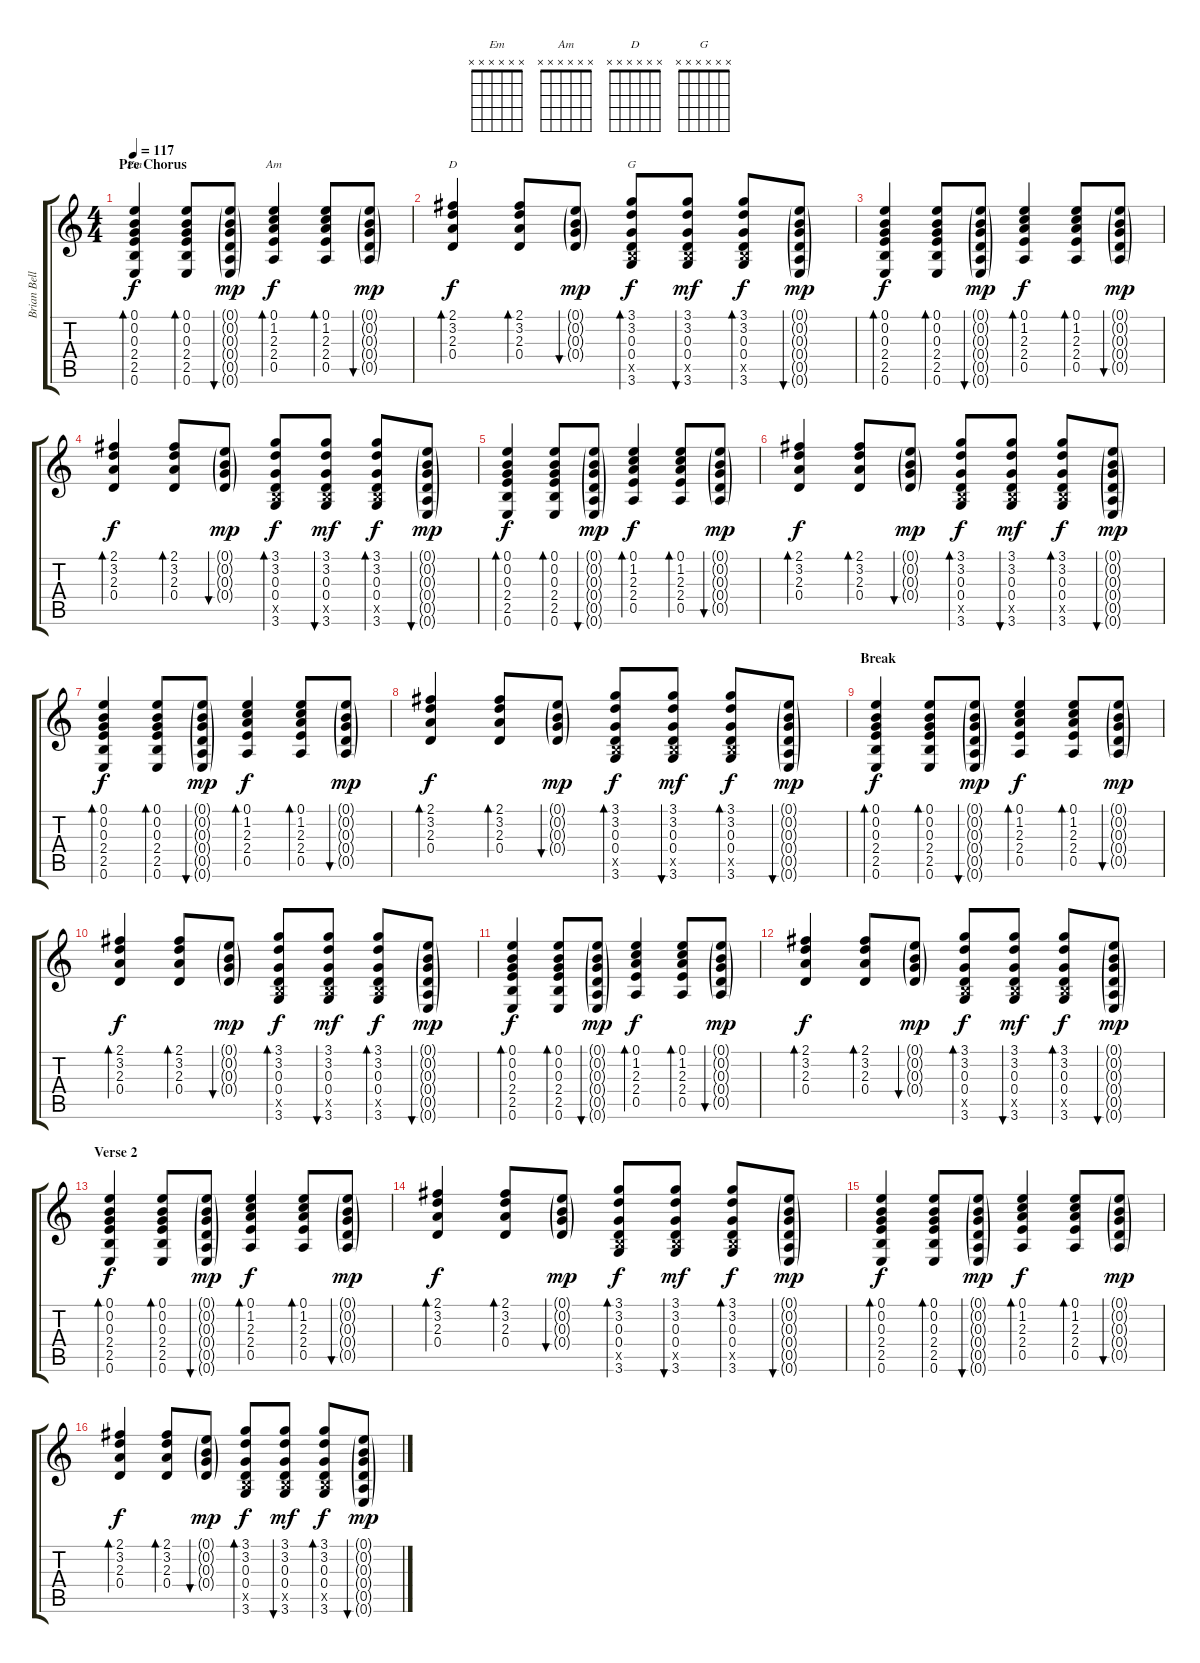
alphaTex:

\track ("Brian Bell - Guitar 2" "Brian Bell") {instrument electricguitarclean}
\staff {score tabs}
\tuning (E4 B3 G3 D3 A2 E2) {hide}
\chord ("Em" x x x x x x)
\chord ("Am" x x x x x x)
\chord ("D" x x x x x x)
\chord ("G" x x x x x x)
\ts (4 4)
\section ("" "Pre Chorus")
\tempo 117
\clef g2
\ks c
(0.1 0.2 0.3 2.4 2.5 0.6).4{bd 30 ch "Em" dy f} (0.1 0.2 0.3 2.4 2.5 0.6).8{bd 30} (0.1{g} 0.2{g} 0.3{g} 0.4{g} 0.5{g} 0.6{g}).8{bu 30 dy mp} (0.1 1.2 2.3 2.4 0.5).4{bd 30 ch "Am" dy f} (0.1 1.2 2.3 2.4 0.5).8{bd 30} (0.1{g} 0.2{g} 0.3{g} 0.4{g} 0.5{g}).8{bu 30 dy mp} |
(2.1 3.2 2.3 0.4).4{bd 30 ch "D" dy f} (2.1 3.2 2.3 0.4).8{bd 30} (0.1{g} 0.2{g} 0.3{g} 0.4{g}).8{bu 30 dy mp} (3.1 3.2 0.3 0.4 2.5{x} 3.6).8{bd 30 ch "G" dy f} (3.1 3.2 0.3 0.4 2.5{x} 3.6).8{bu 30 dy mf} (3.1 3.2 0.3 0.4 2.5{x} 3.6).8{bd 30 dy f} (0.1{g} 0.2{g} 0.3{g} 0.4{g} 0.5{g} 0.6{g}).8{bu 30 dy mp} |
(0.1 0.2 0.3 2.4 2.5 0.6).4{bd 30 dy f} (0.1 0.2 0.3 2.4 2.5 0.6).8{bd 30} (0.1{g} 0.2{g} 0.3{g} 0.4{g} 0.5{g} 0.6{g}).8{bu 30 dy mp} (0.1 1.2 2.3 2.4 0.5).4{bd 30 dy f} (0.1 1.2 2.3 2.4 0.5).8{bd 30} (0.1{g} 0.2{g} 0.3{g} 0.4{g} 0.5{g}).8{bu 30 dy mp} |
(2.1 3.2 2.3 0.4).4{bd 30 dy f} (2.1 3.2 2.3 0.4).8{bd 30} (0.1{g} 0.2{g} 0.3{g} 0.4{g}).8{bu 30 dy mp} (3.1 3.2 0.3 0.4 2.5{x} 3.6).8{bd 30 dy f} (3.1 3.2 0.3 0.4 2.5{x} 3.6).8{bu 30 dy mf} (3.1 3.2 0.3 0.4 2.5{x} 3.6).8{bd 30 dy f} (0.1{g} 0.2{g} 0.3{g} 0.4{g} 0.5{g} 0.6{g}).8{bu 30 dy mp} |
(0.1 0.2 0.3 2.4 2.5 0.6).4{bd 30 dy f} (0.1 0.2 0.3 2.4 2.5 0.6).8{bd 30} (0.1{g} 0.2{g} 0.3{g} 0.4{g} 0.5{g} 0.6{g}).8{bu 30 dy mp} (0.1 1.2 2.3 2.4 0.5).4{bd 30 dy f} (0.1 1.2 2.3 2.4 0.5).8{bd 30} (0.1{g} 0.2{g} 0.3{g} 0.4{g} 0.5{g}).8{bu 30 dy mp} |
(2.1 3.2 2.3 0.4).4{bd 30 dy f} (2.1 3.2 2.3 0.4).8{bd 30} (0.1{g} 0.2{g} 0.3{g} 0.4{g}).8{bu 30 dy mp} (3.1 3.2 0.3 0.4 2.5{x} 3.6).8{bd 30 dy f} (3.1 3.2 0.3 0.4 2.5{x} 3.6).8{bu 30 dy mf} (3.1 3.2 0.3 0.4 2.5{x} 3.6).8{bd 30 dy f} (0.1{g} 0.2{g} 0.3{g} 0.4{g} 0.5{g} 0.6{g}).8{bu 30 dy mp} |
(0.1 0.2 0.3 2.4 2.5 0.6).4{bd 30 dy f} (0.1 0.2 0.3 2.4 2.5 0.6).8{bd 30} (0.1{g} 0.2{g} 0.3{g} 0.4{g} 0.5{g} 0.6{g}).8{bu 30 dy mp} (0.1 1.2 2.3 2.4 0.5).4{bd 30 dy f} (0.1 1.2 2.3 2.4 0.5).8{bd 30} (0.1{g} 0.2{g} 0.3{g} 0.4{g} 0.5{g}).8{bu 30 dy mp} |
(2.1 3.2 2.3 0.4).4{bd 30 dy f} (2.1 3.2 2.3 0.4).8{bd 30} (0.1{g} 0.2{g} 0.3{g} 0.4{g}).8{bu 30 dy mp} (3.1 3.2 0.3 0.4 2.5{x} 3.6).8{bd 30 dy f} (3.1 3.2 0.3 0.4 2.5{x} 3.6).8{bu 30 dy mf} (3.1 3.2 0.3 0.4 2.5{x} 3.6).8{bd 30 dy f} (0.1{g} 0.2{g} 0.3{g} 0.4{g} 0.5{g} 0.6{g}).8{bu 30 dy mp} |
\section ("" "Break")
(0.1 0.2 0.3 2.4 2.5 0.6).4{bd 30 dy f} (0.1 0.2 0.3 2.4 2.5 0.6).8{bd 30} (0.1{g} 0.2{g} 0.3{g} 0.4{g} 0.5{g} 0.6{g}).8{bu 30 dy mp} (0.1 1.2 2.3 2.4 0.5).4{bd 30 dy f} (0.1 1.2 2.3 2.4 0.5).8{bd 30} (0.1{g} 0.2{g} 0.3{g} 0.4{g} 0.5{g}).8{bu 30 dy mp} |
(2.1 3.2 2.3 0.4).4{bd 30 dy f} (2.1 3.2 2.3 0.4).8{bd 30} (0.1{g} 0.2{g} 0.3{g} 0.4{g}).8{bu 30 dy mp} (3.1 3.2 0.3 0.4 2.5{x} 3.6).8{bd 30 dy f} (3.1 3.2 0.3 0.4 2.5{x} 3.6).8{bu 30 dy mf} (3.1 3.2 0.3 0.4 2.5{x} 3.6).8{bd 30 dy f} (0.1{g} 0.2{g} 0.3{g} 0.4{g} 0.5{g} 0.6{g}).8{bu 30 dy mp} |
(0.1 0.2 0.3 2.4 2.5 0.6).4{bd 30 dy f} (0.1 0.2 0.3 2.4 2.5 0.6).8{bd 30} (0.1{g} 0.2{g} 0.3{g} 0.4{g} 0.5{g} 0.6{g}).8{bu 30 dy mp} (0.1 1.2 2.3 2.4 0.5).4{bd 30 dy f} (0.1 1.2 2.3 2.4 0.5).8{bd 30} (0.1{g} 0.2{g} 0.3{g} 0.4{g} 0.5{g}).8{bu 30 dy mp} |
(2.1 3.2 2.3 0.4).4{bd 30 dy f} (2.1 3.2 2.3 0.4).8{bd 30} (0.1{g} 0.2{g} 0.3{g} 0.4{g}).8{bu 30 dy mp} (3.1 3.2 0.3 0.4 2.5{x} 3.6).8{bd 30 dy f} (3.1 3.2 0.3 0.4 2.5{x} 3.6).8{bu 30 dy mf} (3.1 3.2 0.3 0.4 2.5{x} 3.6).8{bd 30 dy f} (0.1{g} 0.2{g} 0.3{g} 0.4{g} 0.5{g} 0.6{g}).8{bu 30 dy mp} |
\section ("" "Verse 2")
(0.1 0.2 0.3 2.4 2.5 0.6).4{bd 30 dy f} (0.1 0.2 0.3 2.4 2.5 0.6).8{bd 30} (0.1{g} 0.2{g} 0.3{g} 0.4{g} 0.5{g} 0.6{g}).8{bu 30 dy mp} (0.1 1.2 2.3 2.4 0.5).4{bd 30 dy f} (0.1 1.2 2.3 2.4 0.5).8{bd 30} (0.1{g} 0.2{g} 0.3{g} 0.4{g} 0.5{g}).8{bu 30 dy mp} |
(2.1 3.2 2.3 0.4).4{bd 30 dy f} (2.1 3.2 2.3 0.4).8{bd 30} (0.1{g} 0.2{g} 0.3{g} 0.4{g}).8{bu 30 dy mp} (3.1 3.2 0.3 0.4 2.5{x} 3.6).8{bd 30 dy f} (3.1 3.2 0.3 0.4 2.5{x} 3.6).8{bu 30 dy mf} (3.1 3.2 0.3 0.4 2.5{x} 3.6).8{bd 30 dy f} (0.1{g} 0.2{g} 0.3{g} 0.4{g} 0.5{g} 0.6{g}).8{bu 30 dy mp} |
(0.1 0.2 0.3 2.4 2.5 0.6).4{bd 30 dy f} (0.1 0.2 0.3 2.4 2.5 0.6).8{bd 30} (0.1{g} 0.2{g} 0.3{g} 0.4{g} 0.5{g} 0.6{g}).8{bu 30 dy mp} (0.1 1.2 2.3 2.4 0.5).4{bd 30 dy f} (0.1 1.2 2.3 2.4 0.5).8{bd 30} (0.1{g} 0.2{g} 0.3{g} 0.4{g} 0.5{g}).8{bu 30 dy mp} |
(2.1 3.2 2.3 0.4).4{bd 30 dy f} (2.1 3.2 2.3 0.4).8{bd 30} (0.1{g} 0.2{g} 0.3{g} 0.4{g}).8{bu 30 dy mp} (3.1 3.2 0.3 0.4 2.5{x} 3.6).8{bd 30 dy f} (3.1 3.2 0.3 0.4 2.5{x} 3.6).8{bu 30 dy mf} (3.1 3.2 0.3 0.4 2.5{x} 3.6).8{bd 30 dy f} (0.1{g} 0.2{g} 0.3{g} 0.4{g} 0.5{g} 0.6{g}).8{bu 30 dy mp}
